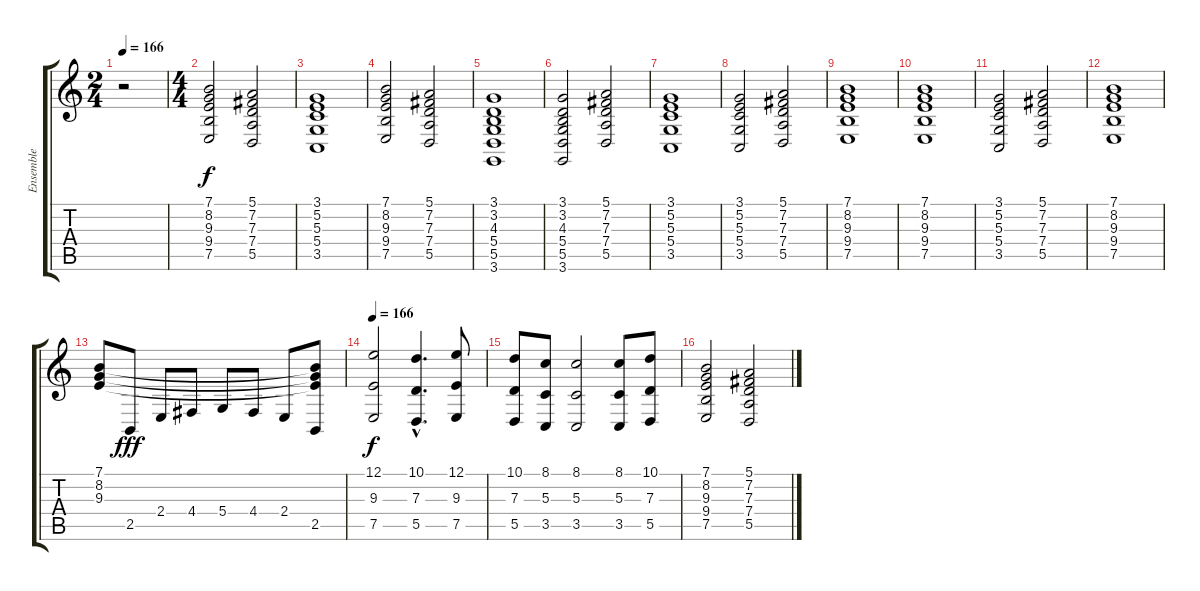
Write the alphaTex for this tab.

\track ("Ensemble" "Ensemble") {instrument stringensemble1}
\staff {score tabs}
\tuning (E4 B3 G3 D3 A2 E2) {hide}
\ts (2 4)
\tempo 166
\tempo 120
\tempo 166
\clef g2
\ks c
r.2{dy f instrument stringensemble1} |
\ts (4 4)
(7.1 8.2 9.3 9.4 7.5).2{volume 8} (5.1 7.2 7.3 7.4 5.5).2 |
(3.1 5.2 5.3 5.4 3.5).1 |
(7.1 8.2 9.3 9.4 7.5).2 (5.1 7.2 7.3 7.4 5.5).2 |
(3.1 3.2 4.3 5.4 5.5 3.6).1 |
(3.1 3.2 4.3 5.4 5.5 3.6).2 (5.1 7.2 7.3 7.4 5.5).2 |
(3.1 5.2 5.3 5.4 3.5).1 |
(3.1 5.2 5.3 5.4 3.5).2 (5.1 7.2 7.3 7.4 5.5).2 |
(7.1 8.2 9.3 9.4 7.5).1 |
(7.1 8.2 9.3 9.4 7.5).1 |
(3.1 5.2 5.3 5.4 3.5).2 (5.1 7.2 7.3 7.4 5.5).2 |
(7.1 8.2 9.3 9.4 7.5).1 |
(7.1 8.2 9.3).8 2.5.8{dy fff} 2.4.8 4.4.8 5.4.8 4.4.8 2.4.8 (7.1{t} 8.2{t} 9.3{t} 2.5).8 |
\section ("" "")
\tempo 166
(12.1 9.3 7.5).2{dy f volume 11} (10.1{hac} 7.3{hac} 5.5{hac}).4{d} (12.1 9.3 7.5).8 |
(10.1 7.3 5.5).8 (8.1 5.3 3.5).8 (8.1 5.3 3.5).2 (8.1 5.3 3.5).8 (10.1 7.3 5.5).8 |
(7.1 8.2 9.3 9.4 7.5).2 (5.1 7.2 7.3 7.4 5.5).2
